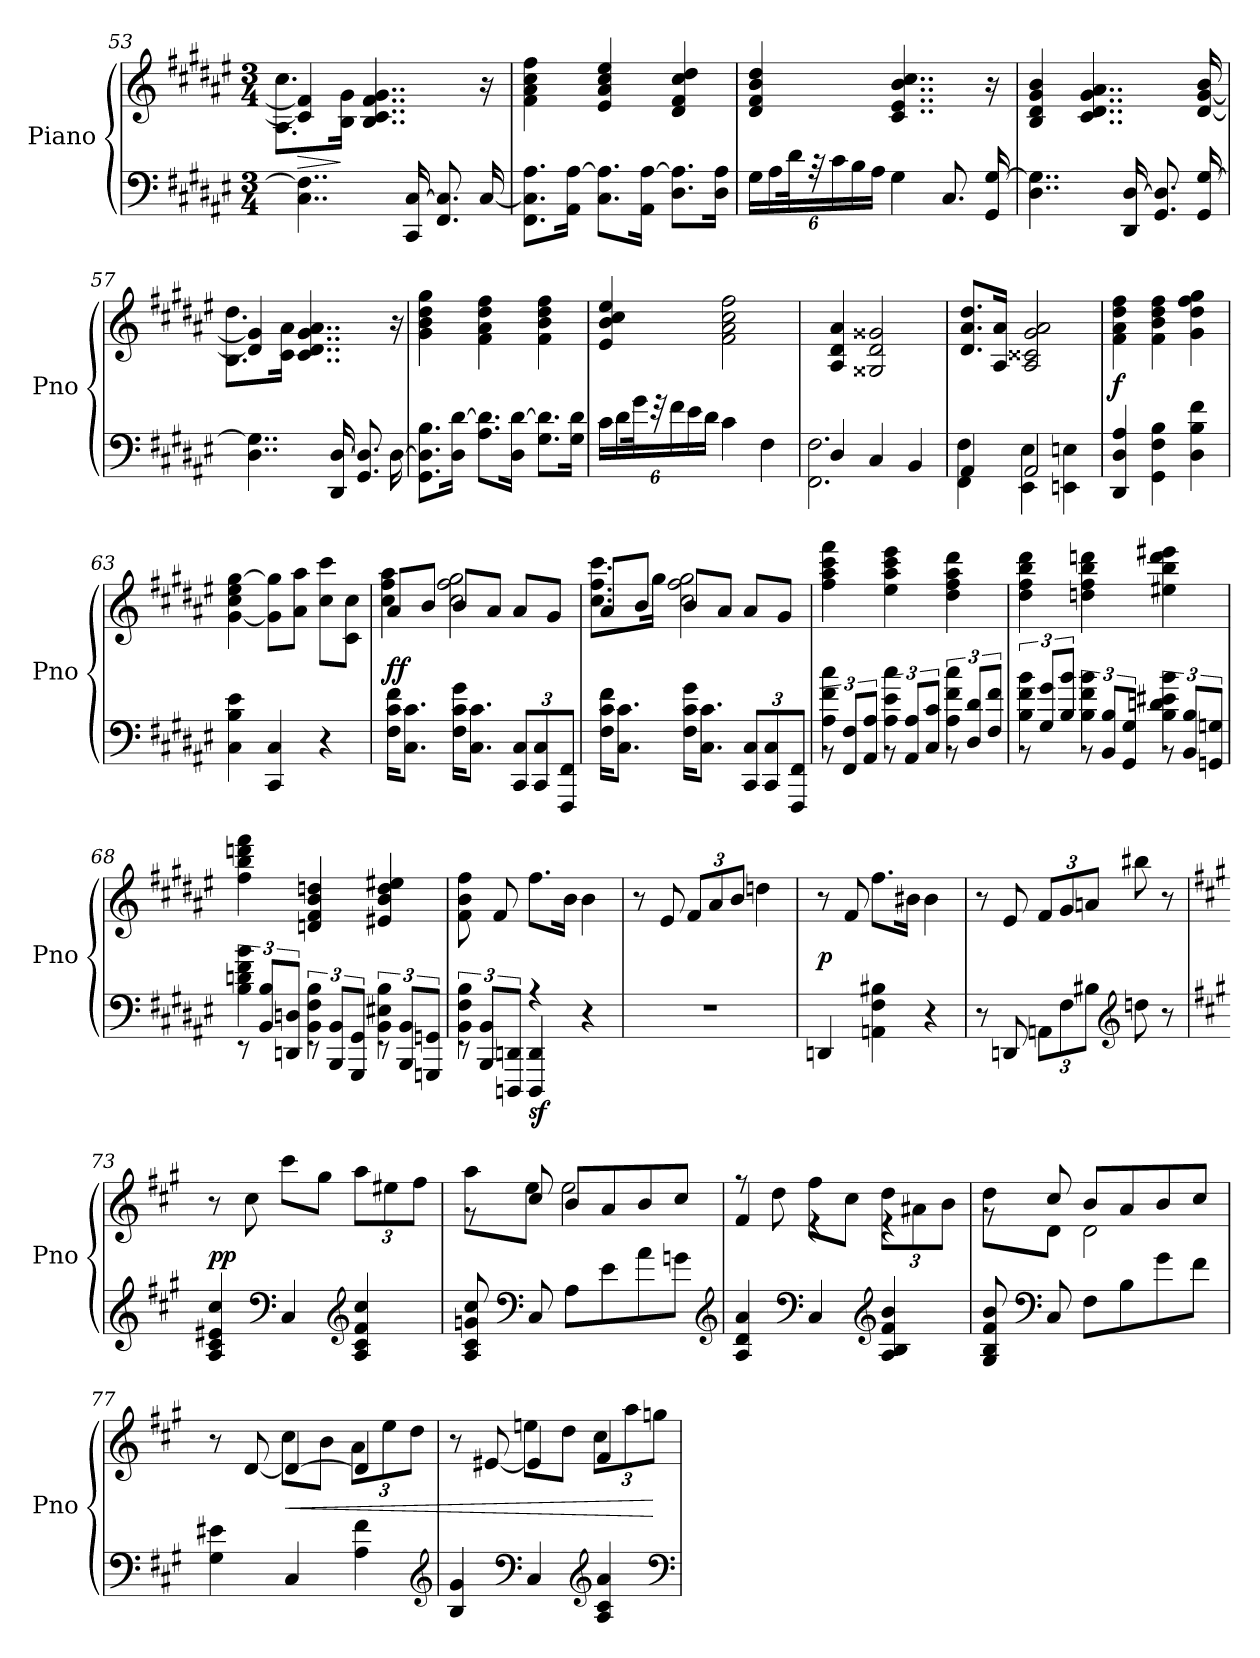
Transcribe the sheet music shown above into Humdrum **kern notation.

**kern	**kern	**dynam
*part1	*part1	*part1
*staff2	*staff1	*staff1/2
*I"Piano	*	*
*I'Pno	*	*
*clefF4	*clefG2	*
*k[f#c#g#d#a#e#]	*k[f#c#g#d#a#e#]	*
*M3/4	*M3/4	*
=53	=53	=53
*	*^	*
4..C# 4..F#]	4c#] 4f#]	8.A# 8.cc#L	>
.	.	16B 16g#Jk	]
.	4ryy	4..B 4..c# 4..f# 4..g#	.
16CC# [16C#	.	.	.
8.FF# 8.C#]	4ryy	.	.
[16C#	.	16r	.
*	*v	*v	*
=54	=54	=54
8.FF#\ 8.C#]\ 8.A#\L	4f# 4a# 4cc# 4ff#	.
16AA# [16A#Jk	.	.
8.C# 8.A#]L	4e# 4a# 4cc# 4ee#	.
16AA# [16A#Jk	.	.
8.D# 8.A#]L	4d# 4f# 4cc# 4dd#	.
16D# 16A#Jk	.	.
=55	=55	=55
24G#LL	4d# 4f# 4b 4dd#	.
24A#	.	.
48d#K	.	.
48r	.	.
24c#	.	.
24B	.	.
24A#JJ	.	.
4G#	4..c# 4..e# 4..b 4..cc#	.
8.C#	.	.
16GG# [16G#	16r	.
=56	=56	=56
4..D# 4..G#]	4B 4d# 4g# 4b	.
.	4..c# 4..d# 4..g# 4..a#	.
16DD# [16D#	.	.
8.GG# 8.D#]	.	.
16GG# [16G#	[16d# [16g# 16b	.
=57	=57	=57
*	*^	*
4..D# 4..G#]	4d#] 4g#]	8.B 8.dd#L	.
.	.	16c# 16a#Jk	.
.	4ryy	4..c# 4..d# 4..g# 4..a#	.
16DD# [16D#	.	.	.
8.GG# 8.D#]	4ryy	.	.
[16D#	.	16r	.
*	*v	*v	*
=58	=58	=58
8.GG# 8.D#] 8.BL	4g# 4b 4dd# 4gg#	.
16D# [16d#Jk	.	.
8.A# 8.d#]L	4f# 4a# 4dd# 4ff#	.
16D# [16d#Jk	.	.
8.G# 8.d#]L	4f# 4b 4dd# 4ff#	.
16G# 16d#Jk	.	.
=59	=59	=59
24c#LL	4e# 4b 4cc# 4ee#	.
24d#	.	.
48g#K	.	.
48r	.	.
24f#	.	.
24e#	.	.
24d#JJ	.	.
4c#	2f# 2a# 2cc# 2ff#	.
4F#	.	.
=60	=60	=60
*^	*	*
4D#	2.FF# 2.F#	4A# 4d# 4a#	.
4C#	.	2G##X 2d# 2g##X	.
4BB	.	.	.
=61	=61	=61	=61
4AA#	4FF# 4F#	8.d# 8.a# 8.dd#L	.
.	.	16A# 16a#Jk	.
2AA#	4EE# 4E#	2A# 2c##X 2g# 2a#	.
.	4EEn 4En	.	.
*v	*v	*	*
=62	=62	=62
4DD# 4D# 4A#	4f# 4a# 4dd# 4ff#	f
4GG# 4F# 4B	4f# 4b 4dd# 4ff#	.
4D# 4B 4f#	4g# 4dd# 4ff# 4gg#	.
=63	=63	=63
4C# 4B 4e#	[4g# 4cc# 4ee# [4gg#	.
4CC# 4C#	8g#] 8gg#]L	.
.	8a# 8aa#J	.
4r	8cc# 8ccc#L	.
.	8c# 8cc#J	.
=64	=64	=64
*	*^	*
16F# 16c# 16f#KL	8a#L	4cc# 4ff# 4aa#	ff
8.C# 8.c#J	.	.	.
.	8bJ	.	.
16F# 16c# 16g#KL	8bL	2cc# 2ff# 2gg#	.
8.C# 8.c#J	.	.	.
.	8a#J	.	.
12CC# 12C#L	8a#L	.	.
12CC# 12C#	.	.	.
.	8g#J	.	.
12FFF# 12FF#J	.	.	.
=65	=65	=65	=65
16F# 16c# 16f#KL	8a#L	8.cc# 8.ff# 8.ccc#L	.
8.C# 8.c#J	.	.	.
.	8bJ	.	.
.	.	16gg#Jk	.
16F# 16c# 16g#KL	8bL	2cc# 2ff# 2gg#	.
8.C# 8.c#J	.	.	.
.	8a#J	.	.
12CC# 12C#L	8a#L	.	.
12CC# 12C#	.	.	.
.	8g#J	.	.
12FFF# 12FF#J	.	.	.
*	*v	*v	*
=66	=66	=66
*^	*	*
12rBB	4A# 4f# 4cc#	4ff# 4aa# 4ccc# 4fff#	.
12FF# 12F#L	.	.	.
12AA# 12A#J	.	.	.
12rBB	4A# 4e# 4cc#	4ee# 4aa# 4ccc# 4eee#	.
12AA# 12A#L	.	.	.
12C# 12c#J	.	.	.
12rBB	4A# 4f# 4cc#	4dd# 4ff# 4aa# 4ddd#	.
12D# 12d#L	.	.	.
12F# 12f#J	.	.	.
=67	=67	=67	=67
12rBB	4B 4f# 4b	4dd# 4ff# 4bb 4ddd#	.
12G# 12g#L	.	.	.
12B 12bJ	.	.	.
12rBB	4B 4f# 4b	4ddn 4ff# 4bb 4dddn	.
12BB 12BL	.	.	.
12GG# 12G#J	.	.	.
12rBB	4B 4dn 4e#X 4b	4ee#X 4bb 4ddd 4eee#X	.
12BB 12BL	.	.	.
12GGn 12GnJ	.	.	.
=68	=68	=68	=68
12rEE	4B 4dn 4f# 4b	4ff# 4bb 4dddn 4fff#	.
12BB 12BL	.	.	.
12DDn 12DnJ	.	.	.
12rEE	4BB 4F# 4B	4dn 4f# 4b 4ddn	.
12BBB 12BBL	.	.	.
12GGG# 12GG#J	.	.	.
12rEE	4BB 4E#X 4B	4e#X 4b 4dd 4ee#X	.
12BBB 12BBL	.	.	.
12GGGn 12GGnJ	.	.	.
=69	=69	=69	=69
12rEE	4BB 4F# 4B	8f# 8b 8ff#	.
12BBB 12BBL	.	.	.
.	.	8f#	.
12DDDn 12DDnJ	.	.	.
!	!	!	!LO:DY:b=2
4DDD 4DD	4rA	8.ff#L	sf
.	.	16bJk	.
4ryy	4r	4b	.
*v	*v	*	*
=70	=70	=70
2.r	8r	.
.	8e#	.
.	12f#L	.
.	12a#	.
.	12bJ	.
.	4ddn	.
=71	=71	=71
4DDn	8r	p
.	8f#	.
4AAn 4F# 4B#X	8.ff#L	.
.	16b#XJk	.
4r	4b#	.
=72	=72	=72
8r	8r	.
8DDn	8e#	.
12AAnL	12f#L	.
12F#	12g#	.
12B#XJ	12anJ	.
*clefG2	*	*
8ddn	8bb#X	.
8r	8r	.
=73	=73	=73
*k[f#c#g#]	*k[f#c#g#]	*
4A 4c# 4e#X 4cc#	8r	pp
.	8cc#	.
*clefF4	*	*
4C#	8ccc#L	.
.	8gg#J	.
*clefG2	*	*
4A 4c# 4f# 4cc#	12aaL	.
.	12ee#X	.
.	12ff#J	.
=74	=74	=74
*	*^	*
8A 8c# 8gn 8cc#	8rg	8aaL	.
*clefF4	*	*	*
8C#	8cc#	8eeJ	.
8AL	8bL	2ee	.
8e	8a	.	.
8a	8b	.	.
8gnJ	8cc#J	.	.
*clefG2	*	*	*
=75	=75	=75	=75
4A 4d 4a	4f#	8rff	.
.	.	8dd	.
*clefF4	*	*	*
4C#	4re	8ff#L	.
.	.	8cc#J	.
*clefG2	*	*	*
4A 4B 4f# 4b	4re	12ddL	.
.	.	12a#X	.
.	.	12bJ	.
=76	=76	=76	=76
8G# 8B 8f# 8b	8rg	8ddL	.
*clefF4	*	*	*
8C#	8cc#	8dJ	.
8F#L	8bL	2d	.
8B	8a	.	.
8g#	8b	.	.
8f#J	8cc#J	.	.
=77	=77	=77	=77
4G# 4e#X	4ryy	8r	.
.	.	[8d	.
4C#	4d_	8cc#L	<
.	.	8bJ	.
4A 4f#	4d]	12aL	.
.	.	12ee	.
.	.	12ddJ	.
*clefG2	*	*	*
=78	=78	=78	=78
4B 4g#	4ryy	8r	.
.	.	[8e#X	.
*clefF4	*	*	*
4C#	4e#]	8eenL	.
.	.	8ddJ	.
*clefG2	*	*	*
4A 4c# 4a	4f#	12cc#L	.
.	.	12aa	.
.	.	12ggnJ	[
*	*v	*v	*
*clefF4	*	*
=	=	=
*-	*-	*-
